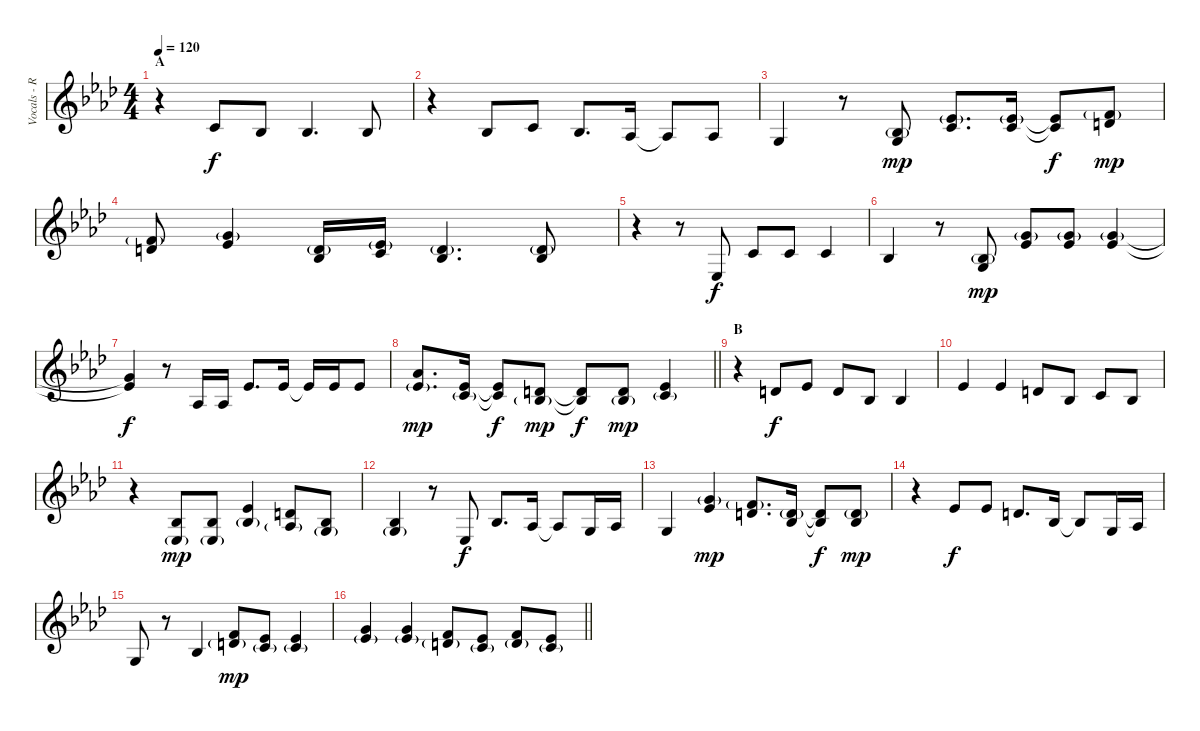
\track ("Vocals - Ruki" "Vocals - R") {instrument lead6voice}
\staff {score}
\tuning (B3 Gb3 D3 A2 E2 B1) {hide}
\ts (4 4)
\section ("" "A")
\tempo 120
\clef g2
\ks ab
r.4{dy f} 1.1.8 4.2.8 4.2.4{d} 4.2.8 |
r.4 4.2.8 1.1.8 4.2.8{d} 2.2.16 2.2{t}.8 2.2.8 |
1.2.4 r.8 (4.2{g} 5.3).8{dy mp} (4.1{g} 6.2).8{d} (4.1{g} 6.2).16 (4.1{t} 6.2{t}).8{dy f} (6.1{g} 8.2).8{dy mp} |
(6.1{g} 8.2).8 (8.1{g} 9.2).4 (3.1{g} 4.2).16 (4.1{g} 6.2).16 (3.1{g} 4.2).4{d} (3.1{g} 4.2).8 |
r.4 r.8 1.3.8{dy f} 1.1.8 1.1.8 1.1.4 |
4.2.4 r.8 (4.2{g} 5.3).8{dy mp} (8.1{g} 9.2).8 (8.1{g} 9.2).8 (8.1{g} 9.2).4 |
(8.1{t} 9.2{t}).4{dy f} r.8 2.2.16 2.2.16 4.1.8{d} 4.1.16 4.1{t}.16 4.1.16 4.1.8 |
\barLineRight lightlight
(9.1 9.2{g}).8{d dy mp} (4.1 6.2{g}).16 (4.1{t} 6.2{t}).8{dy f} (3.1 4.2{g}).8{dy mp} (3.1{t} 4.2{t}).8{dy f} (3.1 4.2{g}).8{dy mp} (4.1 6.2{g}).4 |
\section ("" "B")
r.4 3.1.8{dy f} 4.1.8 3.1.8 4.2.8 4.2.4 |
4.1.4 4.1.4 3.1.8 4.2.8 1.1.8 4.2.8 |
r.4 (4.2 1.3{g}).8{dy mp} (4.2 1.3{g}).8 (4.1 4.2{g}).4 (3.1 2.2{g}).8 (4.2 5.3{g}).8 |
(4.2 5.3{g}).4 r.8 1.3.8{dy f} 4.2.8{d} 2.2.16 2.2{t}.8 1.2.16 2.2.16 |
1.2.4 (8.1{g} 9.2).4{dy mp} (6.1{g} 8.2).8{d} (3.1{g} 4.2).16 (3.1{t} 4.2{t}).8{dy f} (3.1{g} 4.2).8{dy mp} |
r.4 4.1.8{dy f} 4.1.8 3.1.8{d} 4.2.16 4.2{t}.8 1.2.16 2.2.16 |
1.2.8 r.8 4.2.4 (6.1 8.2{g}).8{dy mp} (4.1 6.2{g}).8 (4.1 6.2{g}).4 |
\barLineRight lightlight
(8.1 9.2{g}).4 (8.1 9.2{g}).4 (6.1 8.2{g}).8 (4.1 6.2{g}).8 (6.1 8.2{g}).8 (4.1 6.2{g}).8
